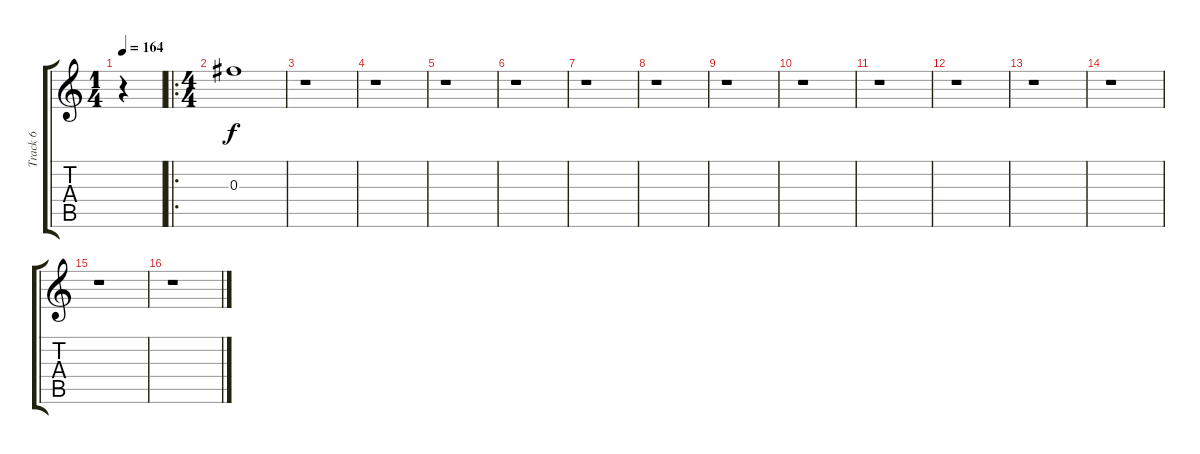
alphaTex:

\track ("Track 6" "Track 6") {instrument overdrivenguitar}
\staff {score tabs}
\tuning (Eb5 Bb4 Gb4 Db4 Ab3 Eb3) {hide}
\ts (1 4)
\tempo 164
\clef g2
\ks c
r.4{dy f instrument overdrivenguitar} |
\ro
\ts (4 4)
0.3.1 |
r.1 |
r.1 |
r.1 |
r.1 |
r.1 |
r.1 |
r.1 |
r.1 |
r.1 |
r.1 |
r.1 |
r.1 |
r.1 |
r.1
